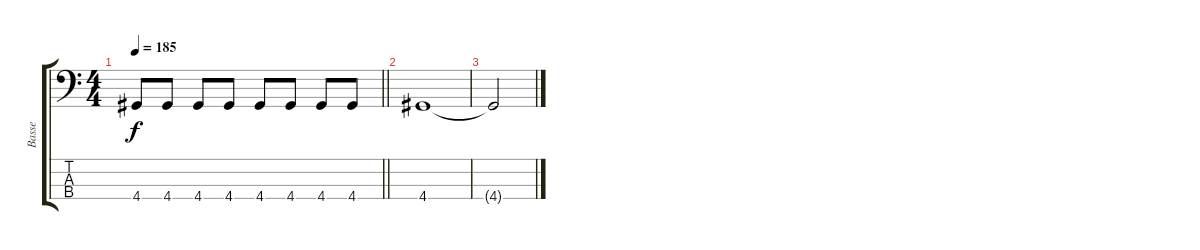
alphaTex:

\track ("Basse" "Basse") {instrument electricbassfinger}
\staff {score tabs}
\tuning (G2 D2 A1 E1) {hide}
\ts (4 4)
\tempo 185
\clef f4
\barLineRight lightlight
\ks c
4.4.8{dy f} 4.4.8 4.4.8 4.4.8 4.4.8 4.4.8 4.4.8 4.4.8 |
4.4.1 |
4.4{t}.2
